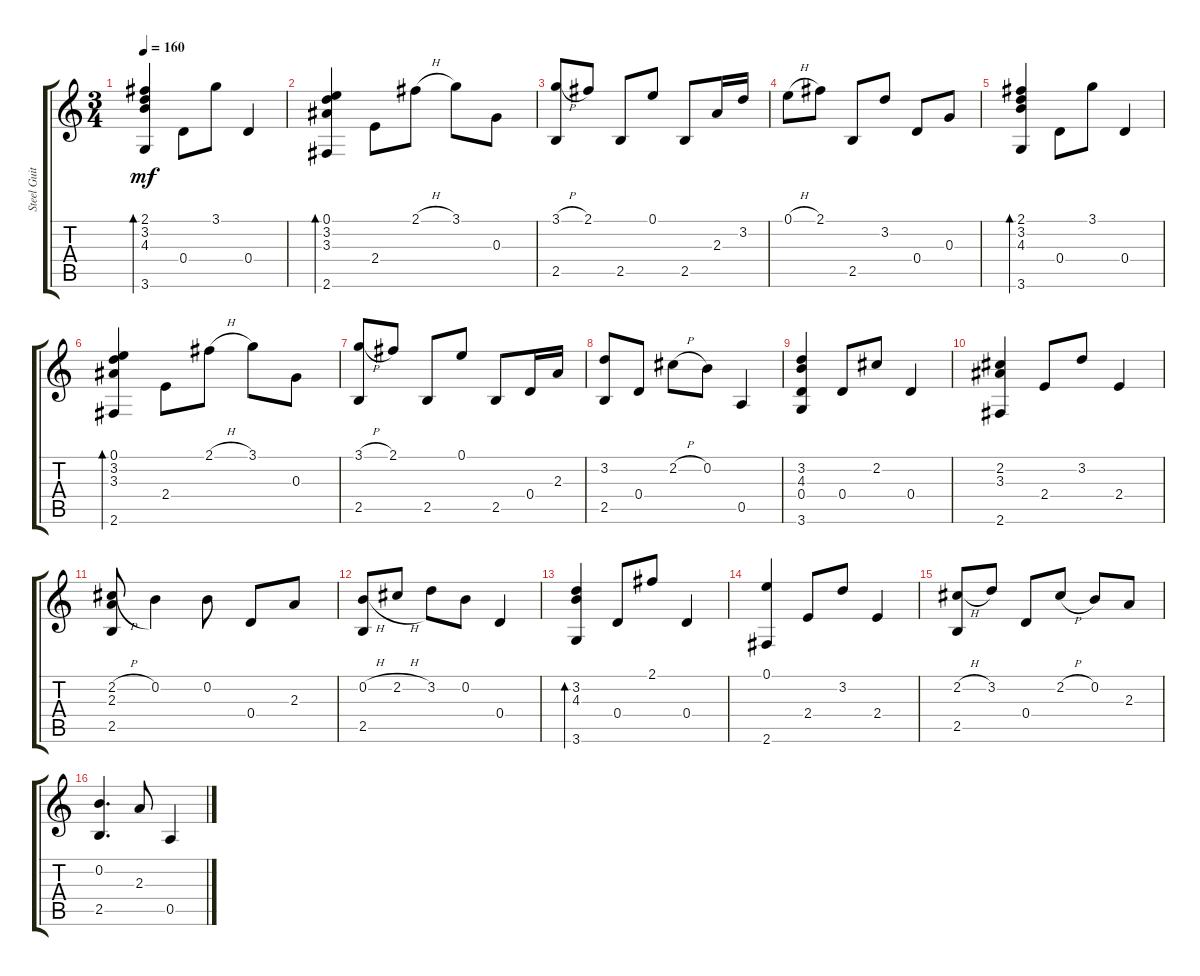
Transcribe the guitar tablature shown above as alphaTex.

\track ("Steel Guitar" "Steel Guit") {instrument acousticguitarsteel}
\staff {score tabs}
\tuning (E4 B3 G3 D3 A2 E2) {hide}
\ts (3 4)
\tempo 160
\clef g2
\ks c
(2.1 3.2 4.3 3.6).4{bd 240 dy mf} 0.4.8 3.1.8 0.4.4 |
(0.1 3.2 3.3 2.6).4{bd 120} 2.4.8 2.1{h}.8 3.1.8 0.3.8 |
(3.1{h} 2.5).8 2.1.8 2.5.8 0.1.8 2.5.8 2.3.16 3.2.16 |
0.1{h}.8 2.1.8 2.5.8 3.2.8 0.4.8 0.3.8 |
(2.1 3.2 4.3 3.6).4{bd 240} 0.4.8 3.1.8 0.4.4 |
(0.1 3.2 3.3 2.6).4{bd 120} 2.4.8 2.1{h}.8 3.1.8 0.3.8 |
(3.1{h} 2.5).8 2.1.8 2.5.8 0.1.8 2.5.8 0.4.16 2.3.16 |
(3.2 2.5).8 0.4.8 2.2{h}.8 0.2.8 0.5.4 |
(3.2 4.3 0.4 3.6).4 0.4.8 2.2.8 0.4.4 |
(2.2 3.3 2.6).4 2.4.8 3.2.8 2.4.4 |
(2.2{h} 2.3 2.5).8 0.2.4 0.2.8 0.4.8 2.3.8 |
(0.2{h} 2.5).8 2.2{h}.8 3.2.8 0.2.8 0.4.4 |
(3.2 4.3 3.6).4{bd 240} 0.4.8 2.1.8 0.4.4 |
(0.1 2.6).4 2.4.8 3.2.8 2.4.4 |
(2.2{h} 2.5).8 3.2.8 0.4.8 2.2{h}.8 0.2.8 2.3.8 |
(0.2 2.5).4{d} 2.3.8 0.5.4
